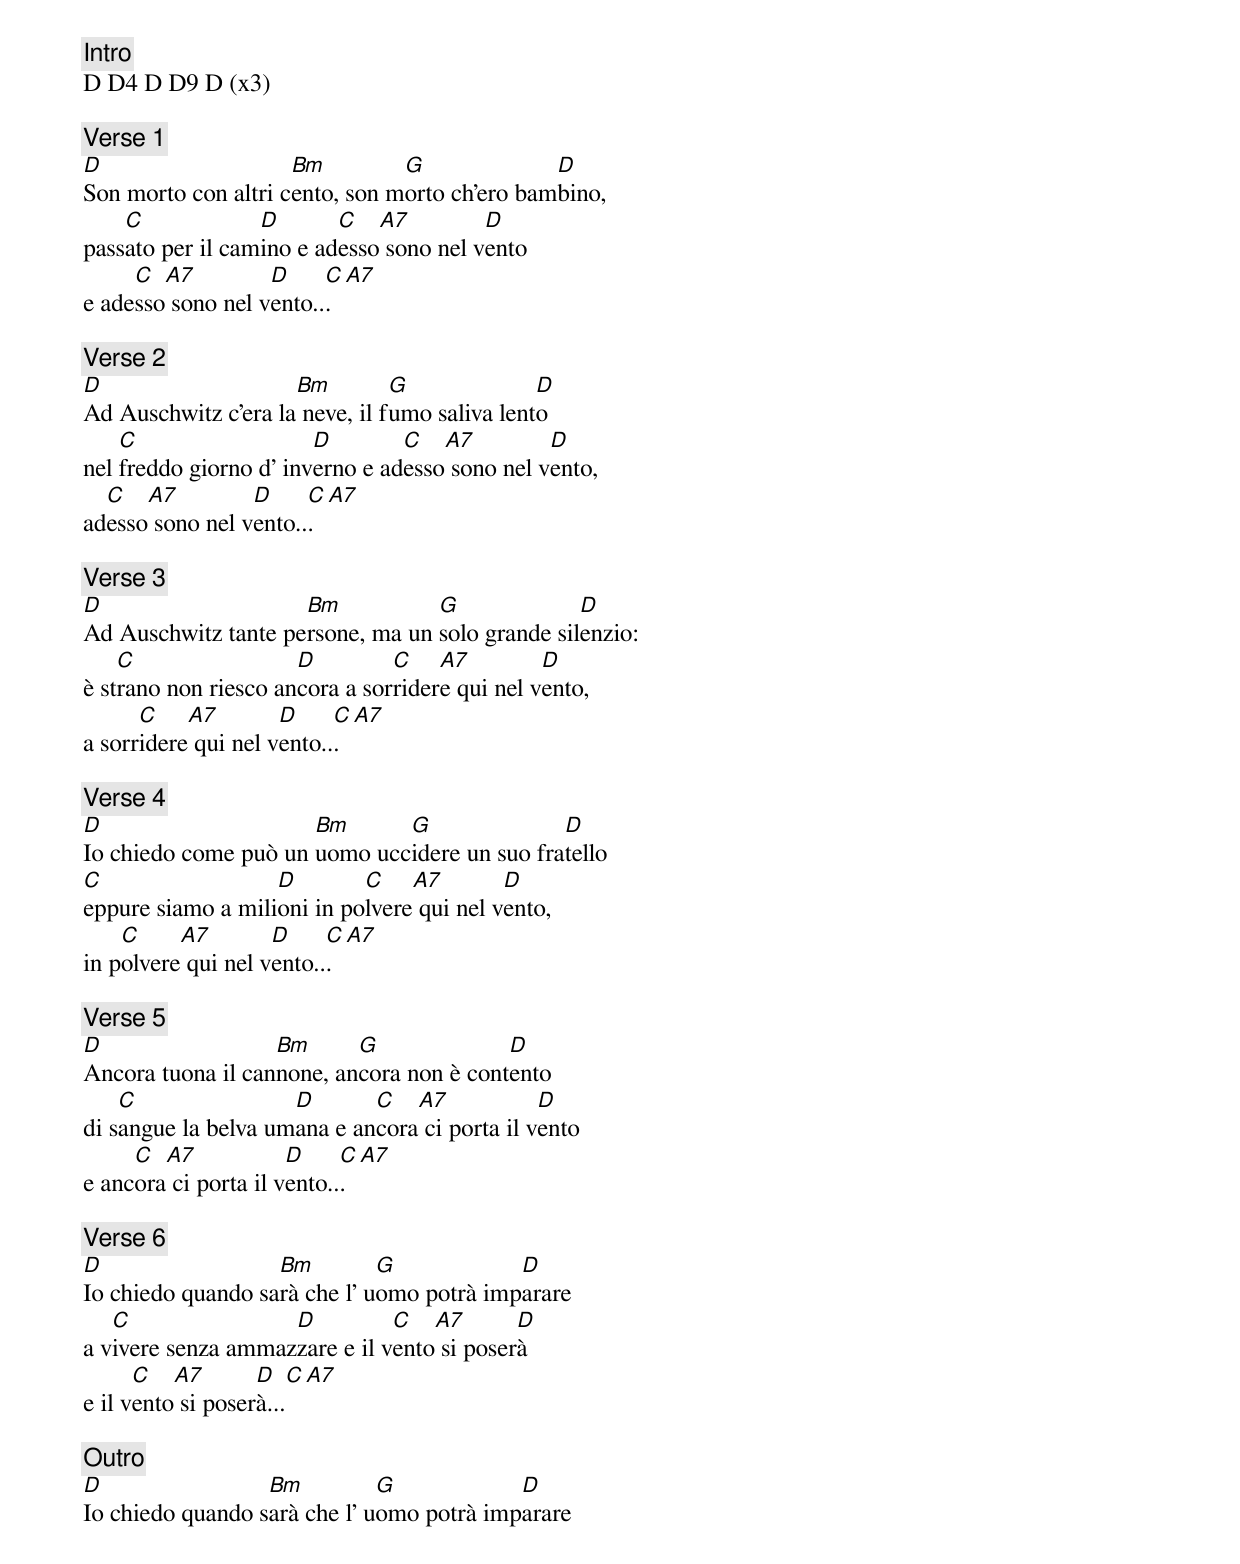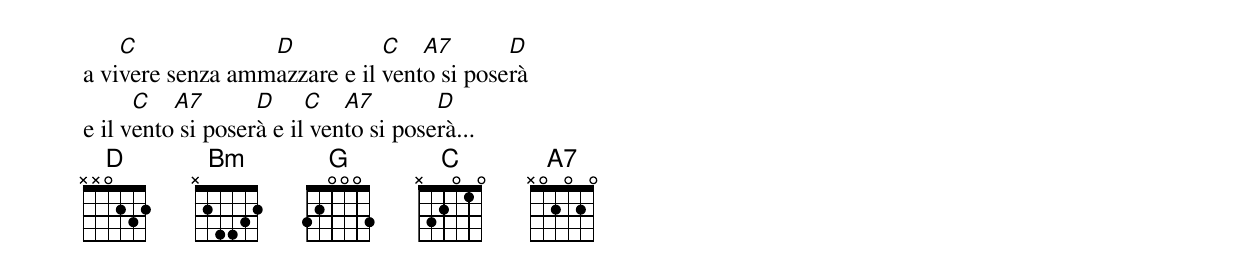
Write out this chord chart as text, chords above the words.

[Intro]
D D4 D D9 D (x3)

[Verse 1]
D                    Bm         G              D
Son morto con altri cento, son morto ch'ero bambino,
    C             D       C   A7         D
passato per il camino e adesso sono nel vento
     C  A7         D     C A7
e adesso sono nel vento...

[Verse 2]
D                    Bm         G              D
Ad Auschwitz c'era la neve, il fumo saliva lento
    C                   D        C   A7         D
nel freddo giorno d' inverno e adesso sono nel vento,
  C   A7         D     C A7
adesso sono nel vento...

[Verse 3]
D                    Bm           G              D
Ad Auschwitz tante persone, ma un solo grande silenzio:
    C                 D         C    A7         D
è strano non riesco ancora a sorridere qui nel vento,
      C    A7        D     C A7
a sorridere qui nel vento...

[Verse 4]
D                     Bm      G               D
Io chiedo come può un uomo uccidere un suo fratello
C                  D        C    A7        D
eppure siamo a milioni in polvere qui nel vento,
    C     A7        D     C A7
in polvere qui nel vento...

[Verse 5]
D                  Bm      G              D
Ancora tuona il cannone, ancora non è contento
    C                D       C   A7            D
di sangue la belva umana e ancora ci porta il vento
     C  A7            D     C A7
e ancora ci porta il vento...

[Verse 6]
D                  Bm         G            D
Io chiedo quando sarà che l' uomo potrà imparare
   C                D          C   A7       D
a vivere senza ammazzare e il vento si poserà
      C   A7       D     C A7
e il vento si poserà...

[Outro]
D                 Bm          G            D
Io chiedo quando sarà che l' uomo potrà imparare
    C             D           C   A7       D
a vivere senza ammazzare e il vento si poserà
      C   A7       D     C   A7        D
e il vento si poserà e il vento si poserà...
